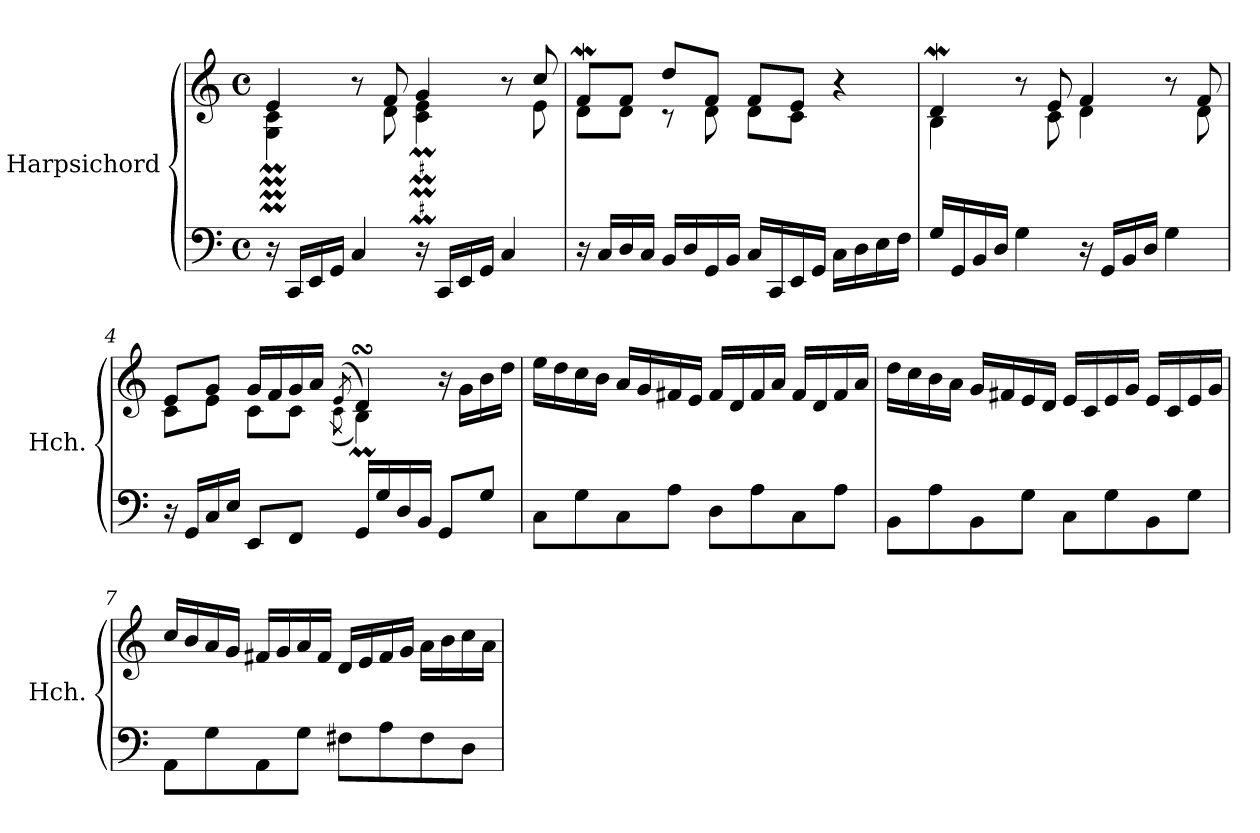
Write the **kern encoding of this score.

**kern	**kern
*part1	*part1
*staff2	*staff1
*I"Harpsichord	*
*I'Hch.	*
*clefF4	*clefG2
*k[]	*k[]
*M4/4	*M4/4
*met(c)	*met(c)
=1	=1
*	*^
16r	4e/	4G\M 4c\M
16CC/LL	.	.
16EE/	.	.
16GG/JJ	.	.
4C/	8r	8ryy
.	8f/	8d\
16r	4g/	4c\M 4e\M
16CC/LL	.	.
16EE/	.	.
16GG/JJ	.	.
4C/	8r	8ryy
.	8cc/	8e\
=2	=2	=2
16r	8fw/L	8d\L
16C/LL	.	.
16D/	8f/J	8d\J
16C/JJ	.	.
16BB/LL	8dd/L	8r
16D/	.	.
16GG/	8f/J	8d\
16BB/JJ	.	.
16C/LL	8f/L	8d\L
16CC/	.	.
16EE/	8e/J	8c\J
16GG/JJ	.	.
16C\LL	4r	4ryy
16D\	.	.
16E\	.	.
16F\JJ	.	.
!!LO:LB:g=z	!!
=3	=3	=3
16G/LL	4dW/	4B\
16GG/	.	.
16BB/	.	.
16D/JJ	.	.
4G\	8r	8ryy
.	8e/	8c\
16r	4f/	4d\
16GG/LL	.	.
16BB/	.	.
16D/JJ	.	.
4G\	8r	8ryy
.	8f/	8d\
!!LO:LB:g=z	!!
=4	=4	=4
16r	8e/L	8c\L
16GG/LL	.	.
16C/	8g/J	8e\J
16E/JJ	.	.
8EE/L	16g/LL	8c\L
.	16f/	.
8FF/J	16g/	8c\J
.	16a/JJ	.
.	(8qe/	(8qc\
16GG/LL	4dsSSS/)	4Bm\)
16G/	.	.
16D/	.	.
16BB/JJ	.	.
8GG/L	16r	4ryy
.	16g\LL	.
8G/J	16b\	.
.	16dd\JJ	.
*	*v	*v
=5	=5
8C\L	16ee\LL
.	16dd\
8G\	16cc\
.	16b\JJ
8C\	16a/LL
.	16g/
8A\J	16f#X/
.	16e/JJ
8D\L	16f#/LL
.	16d/
8A\	16f#/
.	16a/JJ
8C\	16f#/LL
.	16d/
8A\J	16f#/
.	16a/JJ
!!LO:LB:g=z
=6	=6
8BB\L	16dd\LL
.	16cc\
8A\	16b\
.	16a\JJ
8BB\	16g/LL
.	16f#X/
8G\J	16e/
.	16d/JJ
8C\L	16e/LL
.	16c/
8G\	16e/
.	16g/JJ
8BB\	16e/LL
.	16c/
8G\J	16e/
.	16g/JJ
!!LO:LB:g=z
=7	=7
8AA\L	16cc/LL
.	16b/
8G\	16a/
.	16g/JJ
8AA\	16f#X/LL
.	16g/
8G\J	16a/
.	16f#/JJ
8F#X\L	16d/LL
.	16e/
8A\	16f#/
.	16g/JJ
8F#\	16a\LL
.	16b\
8D\J	16cc\
.	16a\JJ
=	=
*-	*-
